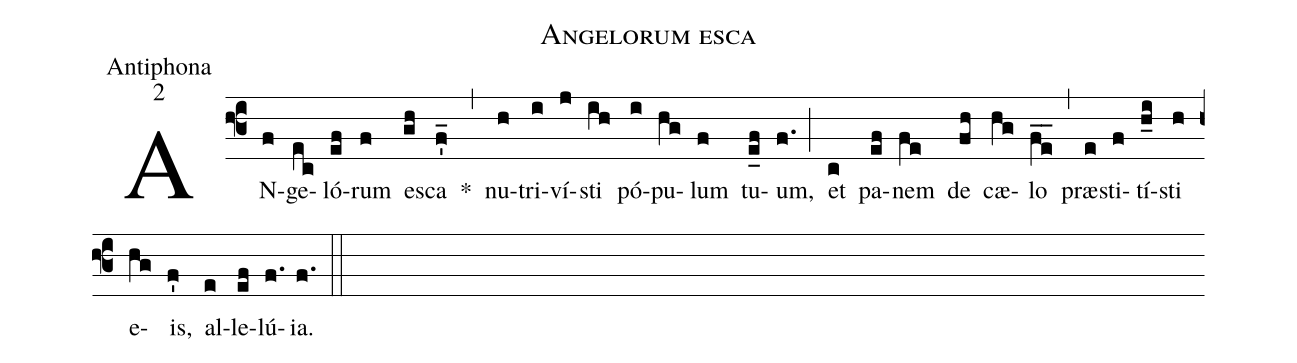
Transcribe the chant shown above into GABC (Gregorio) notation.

name:Angelorum esca;
office-part:Antiphona;
mode:2;
%%
(f3)
AN(f)ge(ec)ló(ef)rum(f) e(gh)sca(f'_) *(,)
nu(h)tri(i)ví(j)sti(ih) pó(i)pu(hg)lum(f) tu(e_f)um,(f.) (;)
et(c) pa(ef)nem(fe) de(fh) cæ(hg)lo(f_e_) (,)
præ(e)sti(f)tí(h_i)sti(h) e(hg)is,(f') al(e)le(ef)lú(f.)ia.(f.) (::)
